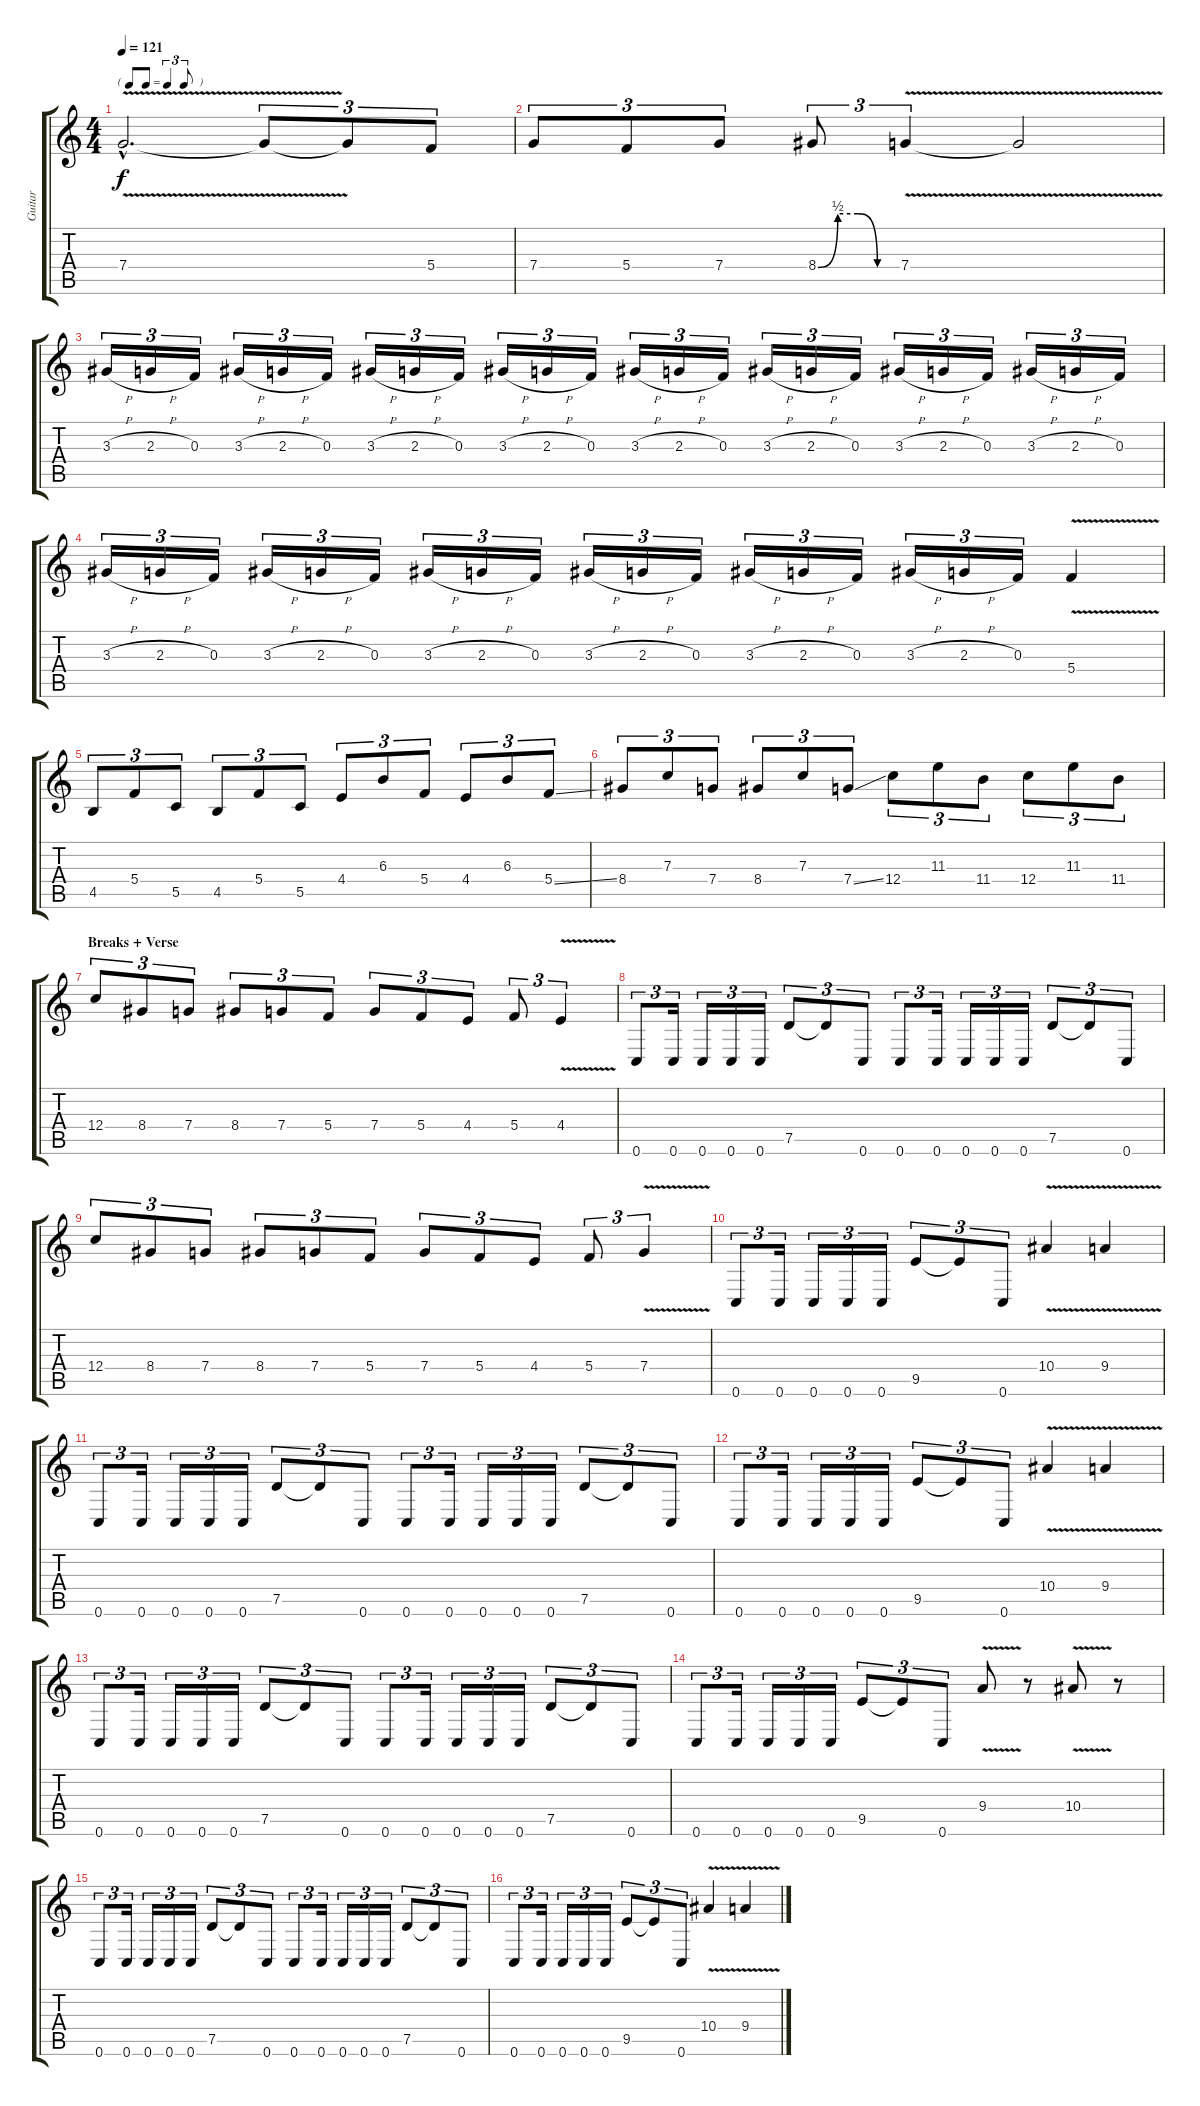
\track ("Guitar" "Guitar") {instrument distortionguitar}
\staff {score tabs}
\tuning (D4 A3 F3 C3 G2 C2) {hide}
\ts (4 4)
\tf triplet8th
\tempo 121
\clef g2
\ks c
7.4{v hac}.2{d dy f} 7.4{t}.8{tu (3 2)} 7.4{t}.8{tu (3 2)} 5.4.8{tu (3 2)} |
7.4.8{tu (3 2)} 5.4.8{tu (3 2)} 7.4.8{tu (3 2)} 8.4{be (custom 0 0 15 2 30 2 45 0 60 0)}.8{tu (3 2)} 7.4{v}.4{tu (3 2)} 7.4{t}.2 |
3.3{h}.16{tu (3 2)} 2.3{h}.16{tu (3 2)} 0.3.16{tu (3 2)} 3.3{h}.16{tu (3 2)} 2.3{h}.16{tu (3 2)} 0.3.16{tu (3 2)} 3.3{h}.16{tu (3 2)} 2.3{h}.16{tu (3 2)} 0.3.16{tu (3 2)} 3.3{h}.16{tu (3 2)} 2.3{h}.16{tu (3 2)} 0.3.16{tu (3 2)} 3.3{h}.16{tu (3 2)} 2.3{h}.16{tu (3 2)} 0.3.16{tu (3 2)} 3.3{h}.16{tu (3 2)} 2.3{h}.16{tu (3 2)} 0.3.16{tu (3 2)} 3.3{h}.16{tu (3 2)} 2.3{h}.16{tu (3 2)} 0.3.16{tu (3 2)} 3.3{h}.16{tu (3 2)} 2.3{h}.16{tu (3 2)} 0.3.16{tu (3 2)} |
3.3{h}.16{tu (3 2)} 2.3{h}.16{tu (3 2)} 0.3.16{tu (3 2)} 3.3{h}.16{tu (3 2)} 2.3{h}.16{tu (3 2)} 0.3.16{tu (3 2)} 3.3{h}.16{tu (3 2)} 2.3{h}.16{tu (3 2)} 0.3.16{tu (3 2)} 3.3{h}.16{tu (3 2)} 2.3{h}.16{tu (3 2)} 0.3.16{tu (3 2)} 3.3{h}.16{tu (3 2)} 2.3{h}.16{tu (3 2)} 0.3.16{tu (3 2)} 3.3{h}.16{tu (3 2)} 2.3{h}.16{tu (3 2)} 0.3.16{tu (3 2)} 5.4{v}.4 |
4.5.8{tu (3 2)} 5.4.8{tu (3 2)} 5.5.8{tu (3 2)} 4.5.8{tu (3 2)} 5.4.8{tu (3 2)} 5.5.8{tu (3 2)} 4.4.8{tu (3 2)} 6.3.8{tu (3 2)} 5.4.8{tu (3 2)} 4.4.8{tu (3 2)} 6.3.8{tu (3 2)} 5.4{ss}.8{tu (3 2)} |
8.4.8{tu (3 2)} 7.3.8{tu (3 2)} 7.4.8{tu (3 2)} 8.4.8{tu (3 2)} 7.3.8{tu (3 2)} 7.4{ss}.8{tu (3 2)} 12.4.8{tu (3 2)} 11.3.8{tu (3 2)} 11.4.8{tu (3 2)} 12.4.8{tu (3 2)} 11.3.8{tu (3 2)} 11.4.8{tu (3 2)} |
\section ("" "Breaks + Verse")
12.4.8{tu (3 2) volume 15 balance 16} 8.4.8{tu (3 2)} 7.4.8{tu (3 2)} 8.4.8{tu (3 2)} 7.4.8{tu (3 2)} 5.4.8{tu (3 2)} 7.4.8{tu (3 2)} 5.4.8{tu (3 2)} 4.4.8{tu (3 2)} 5.4.8{tu (3 2)} 4.4{v}.4{tu (3 2)} |
0.6.8{tu (3 2)} 0.6.16{tu (3 2)} 0.6.16{tu (3 2)} 0.6.16{tu (3 2)} 0.6.16{tu (3 2)} 7.5.8{tu (3 2)} 7.5{t}.8{tu (3 2)} 0.6.8{tu (3 2)} 0.6.8{tu (3 2)} 0.6.16{tu (3 2)} 0.6.16{tu (3 2)} 0.6.16{tu (3 2)} 0.6.16{tu (3 2)} 7.5.8{tu (3 2)} 7.5{t}.8{tu (3 2)} 0.6.8{tu (3 2)} |
12.4.8{tu (3 2)} 8.4.8{tu (3 2)} 7.4.8{tu (3 2)} 8.4.8{tu (3 2)} 7.4.8{tu (3 2)} 5.4.8{tu (3 2)} 7.4.8{tu (3 2)} 5.4.8{tu (3 2)} 4.4.8{tu (3 2)} 5.4.8{tu (3 2)} 7.4{v}.4{tu (3 2)} |
0.6.8{tu (3 2)} 0.6.16{tu (3 2)} 0.6.16{tu (3 2)} 0.6.16{tu (3 2)} 0.6.16{tu (3 2)} 9.5.8{tu (3 2)} 9.5{t}.8{tu (3 2)} 0.6.8{tu (3 2)} 10.4{v}.4 9.4{v}.4 |
0.6.8{tu (3 2)} 0.6.16{tu (3 2)} 0.6.16{tu (3 2)} 0.6.16{tu (3 2)} 0.6.16{tu (3 2)} 7.5.8{tu (3 2)} 7.5{t}.8{tu (3 2)} 0.6.8{tu (3 2)} 0.6.8{tu (3 2)} 0.6.16{tu (3 2)} 0.6.16{tu (3 2)} 0.6.16{tu (3 2)} 0.6.16{tu (3 2)} 7.5.8{tu (3 2)} 7.5{t}.8{tu (3 2)} 0.6.8{tu (3 2)} |
0.6.8{tu (3 2)} 0.6.16{tu (3 2)} 0.6.16{tu (3 2)} 0.6.16{tu (3 2)} 0.6.16{tu (3 2)} 9.5.8{tu (3 2)} 9.5{t}.8{tu (3 2)} 0.6.8{tu (3 2)} 10.4{v}.4 9.4{v}.4 |
0.6.8{tu (3 2)} 0.6.16{tu (3 2)} 0.6.16{tu (3 2)} 0.6.16{tu (3 2)} 0.6.16{tu (3 2)} 7.5.8{tu (3 2)} 7.5{t}.8{tu (3 2)} 0.6.8{tu (3 2)} 0.6.8{tu (3 2)} 0.6.16{tu (3 2)} 0.6.16{tu (3 2)} 0.6.16{tu (3 2)} 0.6.16{tu (3 2)} 7.5.8{tu (3 2)} 7.5{t}.8{tu (3 2)} 0.6.8{tu (3 2)} |
0.6.8{tu (3 2)} 0.6.16{tu (3 2)} 0.6.16{tu (3 2)} 0.6.16{tu (3 2)} 0.6.16{tu (3 2)} 9.5.8{tu (3 2)} 9.5{t}.8{tu (3 2)} 0.6.8{tu (3 2)} 9.4{v}.8 r.8 10.4{v}.8 r.8 |
0.6.8{tu (3 2)} 0.6.16{tu (3 2)} 0.6.16{tu (3 2)} 0.6.16{tu (3 2)} 0.6.16{tu (3 2)} 7.5.8{tu (3 2)} 7.5{t}.8{tu (3 2)} 0.6.8{tu (3 2)} 0.6.8{tu (3 2)} 0.6.16{tu (3 2)} 0.6.16{tu (3 2)} 0.6.16{tu (3 2)} 0.6.16{tu (3 2)} 7.5.8{tu (3 2)} 7.5{t}.8{tu (3 2)} 0.6.8{tu (3 2)} |
0.6.8{tu (3 2)} 0.6.16{tu (3 2)} 0.6.16{tu (3 2)} 0.6.16{tu (3 2)} 0.6.16{tu (3 2)} 9.5.8{tu (3 2)} 9.5{t}.8{tu (3 2)} 0.6.8{tu (3 2)} 10.4{v}.4 9.4{v}.4
